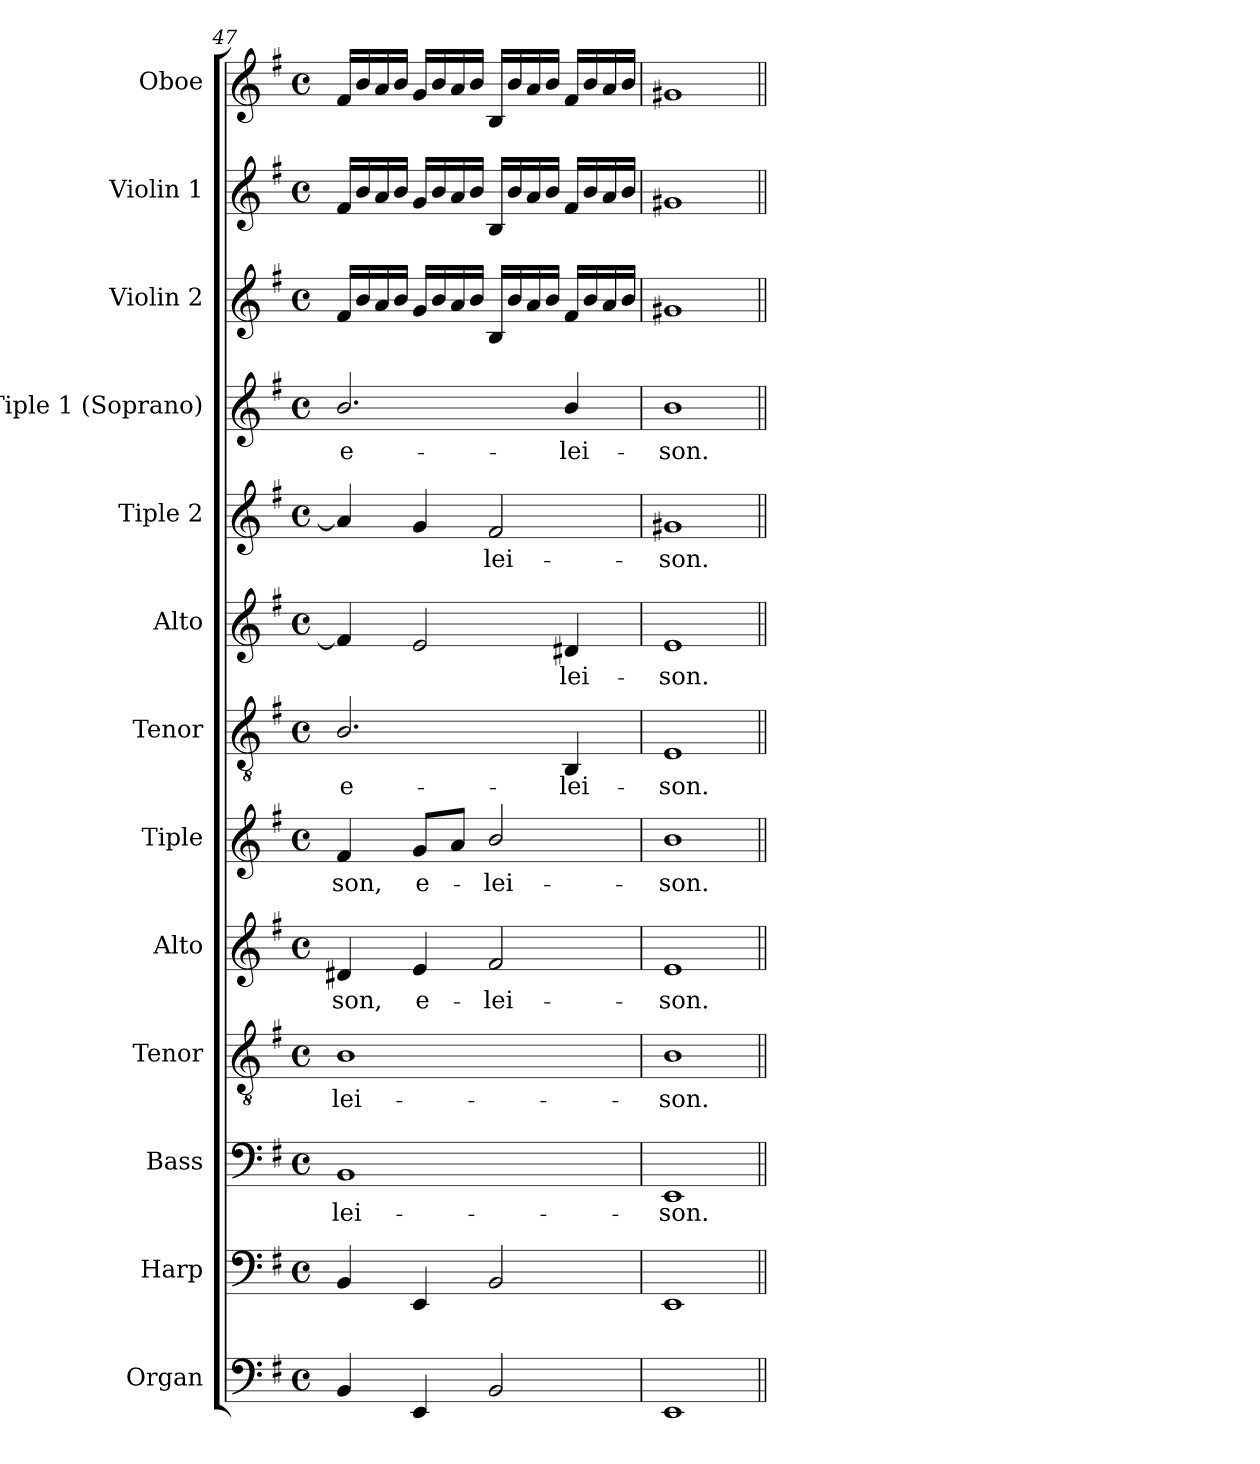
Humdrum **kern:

**kern	**kern	**kern	**text	**kern	**text	**kern	**text	**kern	**text	**kern	**text	**kern	**text	**kern	**text	**kern	**text	**kern	**kern	**kern
*part13	*part12	*part11	*part11	*part10	*part10	*part9	*part9	*part8	*part8	*part7	*part7	*part6	*part6	*part5	*part5	*part4	*part4	*part3	*part2	*part1
*staff13	*staff12	*staff11	*staff11	*staff10	*staff10	*staff9	*staff9	*staff8	*staff8	*staff7	*staff7	*staff6	*staff6	*staff5	*staff5	*staff4	*staff4	*staff3	*staff2	*staff1
*I"Organ	*I"Harp	*I"Bass	*	*I"Tenor	*	*I"Alto	*	*I"Tiple	*	*I"Tenor	*	*I"Alto	*	*I"Tiple 2	*	*I"Tiple 1 (Soprano)	*	*I"Violin 2	*I"Violin 1	*I"Oboe
*I'Org.	*I'Hp.	*I'B.	*	*I'T.	*	*I'A.	*	*	*	*I'T.	*	*I'A.	*	*	*	*I'S1.	*	*I'Vln. 2	*I'Vln. 1	*I'Ob.
*clefF4	*clefF4	*clefF4	*	*clefGv2	*	*clefG2	*	*clefG2	*	*clefGv2	*	*clefG2	*	*clefG2	*	*clefG2	*	*clefG2	*clefG2	*clefG2
*	*	*	*	*ITrd7c12	*	*	*	*	*	*ITrd7c12	*	*	*	*	*	*	*	*	*	*
*k[f#]	*k[f#]	*k[f#]	*	*k[f#]	*	*k[f#]	*	*k[f#]	*	*k[f#]	*	*k[f#]	*	*k[f#]	*	*k[f#]	*	*k[f#]	*k[f#]	*k[f#]
*G:	*G:	*G:	*	*G:	*	*G:	*	*G:	*	*G:	*	*G:	*	*G:	*	*G:	*	*G:	*G:	*G:
*M4/4	*M4/4	*M4/4	*	*M4/4	*	*M4/4	*	*M4/4	*	*M4/4	*	*M4/4	*	*M4/4	*	*M4/4	*	*M4/4	*M4/4	*M4/4
*met(c)	*met(c)	*met(c)	*	*met(c)	*	*met(c)	*	*met(c)	*	*met(c)	*	*met(c)	*	*met(c)	*	*met(c)	*	*met(c)	*met(c)	*met(c)
=47	=47	=47	=47	=47	=47	=47	=47	=47	=47	=47	=47	=47	=47	=47	=47	=47	=47	=47	=47	=47
!	!	!	!LO:LY:b:color=#000000	!	!	!	!	!	!	!	!	!	!	!	!	!	!	!	!	!
!	!	!	!	!	!LO:LY:b:color=#000000	!	!	!	!	!	!	!	!	!	!	!	!	!	!	!
!	!	!	!	!	!	!	!LO:LY:b:color=#000000	!	!	!	!	!	!	!	!	!	!	!	!	!
!	!	!	!	!	!	!	!	!	!LO:LY:b:color=#000000	!	!	!	!	!	!	!	!	!	!	!
!	!	!	!	!	!	!	!	!	!	!	!LO:LY:b:color=#000000	!	!	!	!	!	!	!	!	!
!	!	!	!	!	!	!	!	!	!	!	!	!	!	!	!	!	!LO:LY:b:color=#000000	!	!	!
4BBi/	4BBi/	1BBi	-lei-	1BBi	-lei-	4d#Xi/	-son,	4f#i/	-son,	2.BBi/	e-	4f#i/]	.	4ai/]	.	2.bi/	e-	16f#i/LL	16f#i/LL	16f#i/LL
.	.	.	.	.	.	.	.	.	.	.	.	.	.	.	.	.	.	16bi/	16bi/	16bi/
.	.	.	.	.	.	.	.	.	.	.	.	.	.	.	.	.	.	16ai/	16ai/	16ai/
.	.	.	.	.	.	.	.	.	.	.	.	.	.	.	.	.	.	16bi/JJ	16bi/JJ	16bi/JJ
!	!	!	!	!	!	!	!LO:LY:b:color=#000000	!	!	!	!	!	!	!	!	!	!	!	!	!
!	!	!	!	!	!	!	!	!	!LO:LY:b:color=#000000	!	!	!	!	!	!	!	!	!	!	!
4EEi/	4EEi/	.	.	.	.	4ei/	e-	8gi/L	e-	.	.	2ei/	.	4gi/	.	.	.	16gi/LL	16gi/LL	16gi/LL
.	.	.	.	.	.	.	.	.	.	.	.	.	.	.	.	.	.	16bi/	16bi/	16bi/
.	.	.	.	.	.	.	.	8ai/J	.	.	.	.	.	.	.	.	.	16ai/	16ai/	16ai/
.	.	.	.	.	.	.	.	.	.	.	.	.	.	.	.	.	.	16bi/JJ	16bi/JJ	16bi/JJ
!	!	!	!	!	!	!	!LO:LY:b:color=#000000	!	!	!	!	!	!	!	!	!	!	!	!	!
!	!	!	!	!	!	!	!	!	!LO:LY:b:color=#000000	!	!	!	!	!	!	!	!	!	!	!
!	!	!	!	!	!	!	!	!	!	!	!	!	!	!	!LO:LY:b:color=#000000	!	!	!	!	!
2BBi/	2BBi/	.	.	.	.	2f#i/	-lei-	2bi/	-lei-	.	.	.	.	2f#i/	-lei-	.	.	16Bi/LL	16Bi/LL	16Bi/LL
.	.	.	.	.	.	.	.	.	.	.	.	.	.	.	.	.	.	16bi/	16bi/	16bi/
.	.	.	.	.	.	.	.	.	.	.	.	.	.	.	.	.	.	16ai/	16ai/	16ai/
.	.	.	.	.	.	.	.	.	.	.	.	.	.	.	.	.	.	16bi/JJ	16bi/JJ	16bi/JJ
!	!	!	!	!	!	!	!	!	!	!	!LO:LY:b:color=#000000	!	!	!	!	!	!	!	!	!
!	!	!	!	!	!	!	!	!	!	!	!	!	!LO:LY:b:color=#000000	!	!	!	!	!	!	!
!	!	!	!	!	!	!	!	!	!	!	!	!	!	!	!	!	!LO:LY:b:color=#000000	!	!	!
.	.	.	.	.	.	.	.	.	.	4BBBi/	-lei-	4d#Xi/	-lei-	.	.	4bi/	-lei-	16f#i/LL	16f#i/LL	16f#i/LL
.	.	.	.	.	.	.	.	.	.	.	.	.	.	.	.	.	.	16bi/	16bi/	16bi/
.	.	.	.	.	.	.	.	.	.	.	.	.	.	.	.	.	.	16ai/	16ai/	16ai/
.	.	.	.	.	.	.	.	.	.	.	.	.	.	.	.	.	.	16bi/JJ	16bi/JJ	16bi/JJ
=48	=48	=48	=48	=48	=48	=48	=48	=48	=48	=48	=48	=48	=48	=48	=48	=48	=48	=48	=48	=48
!	!	!	!LO:LY:b:color=#000000	!	!	!	!	!	!	!	!	!	!	!	!	!	!	!	!	!
!	!	!	!	!	!LO:LY:b:color=#000000	!	!	!	!	!	!	!	!	!	!	!	!	!	!	!
!	!	!	!	!	!	!	!LO:LY:b:color=#000000	!	!	!	!	!	!	!	!	!	!	!	!	!
!	!	!	!	!	!	!	!	!	!LO:LY:b:color=#000000	!	!	!	!	!	!	!	!	!	!	!
!	!	!	!	!	!	!	!	!	!	!	!LO:LY:b:color=#000000	!	!	!	!	!	!	!	!	!
!	!	!	!	!	!	!	!	!	!	!	!	!	!LO:LY:b:color=#000000	!	!	!	!	!	!	!
!	!	!	!	!	!	!	!	!	!	!	!	!	!	!	!LO:LY:b:color=#000000	!	!	!	!	!
!	!	!	!	!	!	!	!	!	!	!	!	!	!	!	!	!	!LO:LY:b:color=#000000	!	!	!
1EEi	1EEi	1EEi	-son.	1BBi	-son.	1ei	-son.	1bi	-son.	1EEi	-son.	1ei	-son.	1g#i	-son.	1bi	-son.	1g#i	1g#i	1g#i
=||	=||	=||	=||	=||	=||	=||	=||	=||	=||	=||	=||	=||	=||	=||	=||	=||	=||	=||	=||	=||
*-	*-	*-	*-	*-	*-	*-	*-	*-	*-	*-	*-	*-	*-	*-	*-	*-	*-	*-	*-	*-
